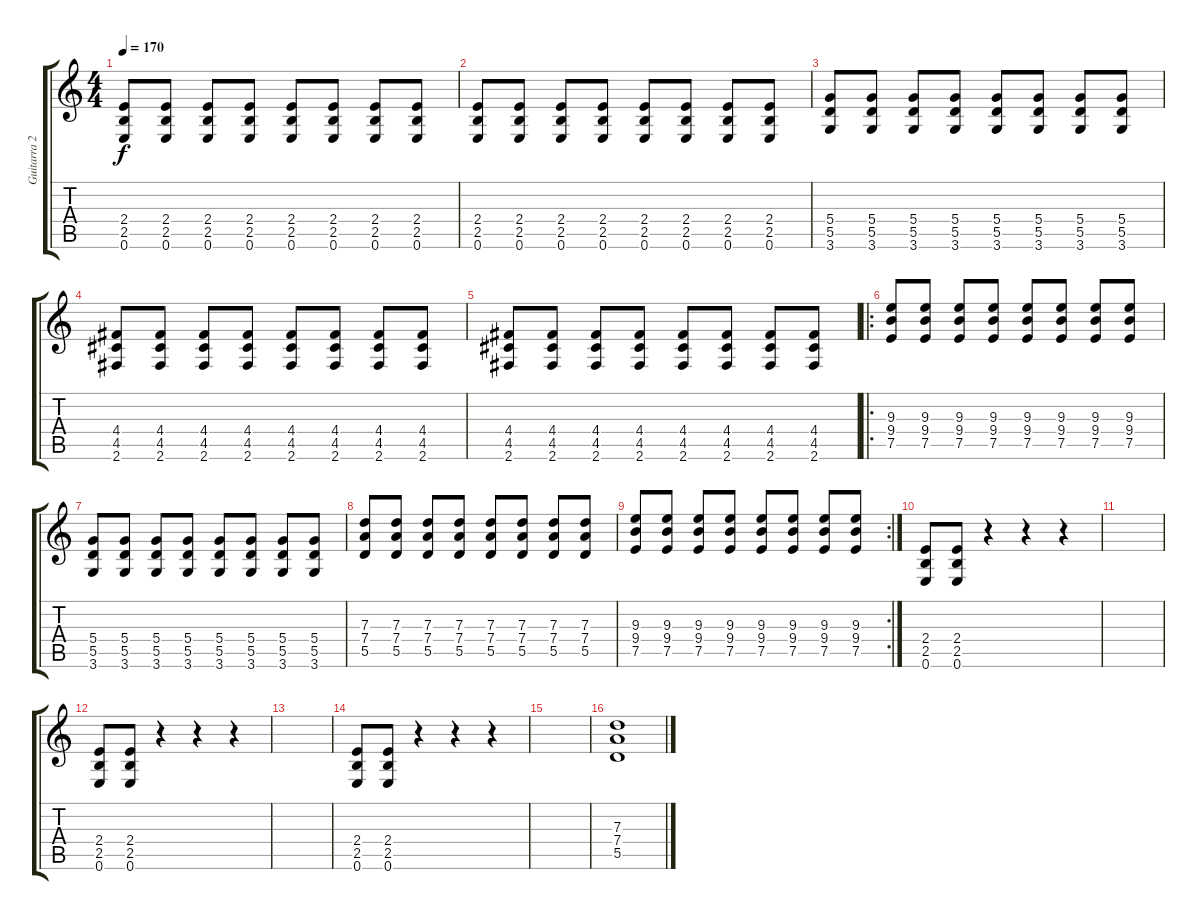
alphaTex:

\track ("Guitarra 2" "Guitarra 2") {instrument distortionguitar}
\staff {score tabs}
\tuning (E4 B3 G3 D3 A2 E2) {hide}
\ts (4 4)
\tempo 170
\clef g2
\ks c
(2.4 2.5 0.6).8{dy f} (2.4 2.5 0.6).8 (2.4 2.5 0.6).8 (2.4 2.5 0.6).8 (2.4 2.5 0.6).8 (2.4 2.5 0.6).8 (2.4 2.5 0.6).8 (2.4 2.5 0.6).8 |
(2.4 2.5 0.6).8 (2.4 2.5 0.6).8 (2.4 2.5 0.6).8 (2.4 2.5 0.6).8 (2.4 2.5 0.6).8 (2.4 2.5 0.6).8 (2.4 2.5 0.6).8 (2.4 2.5 0.6).8 |
(5.4 5.5 3.6).8 (5.4 5.5 3.6).8 (5.4 5.5 3.6).8 (5.4 5.5 3.6).8 (5.4 5.5 3.6).8 (5.4 5.5 3.6).8 (5.4 5.5 3.6).8 (5.4 5.5 3.6).8 |
(4.4 4.5 2.6).8 (4.4 4.5 2.6).8 (4.4 4.5 2.6).8 (4.4 4.5 2.6).8 (4.4 4.5 2.6).8 (4.4 4.5 2.6).8 (4.4 4.5 2.6).8 (4.4 4.5 2.6).8 |
(4.4 4.5 2.6).8 (4.4 4.5 2.6).8 (4.4 4.5 2.6).8 (4.4 4.5 2.6).8 (4.4 4.5 2.6).8 (4.4 4.5 2.6).8 (4.4 4.5 2.6).8 (4.4 4.5 2.6).8 |
\ro
(9.3 9.4 7.5).8 (9.3 9.4 7.5).8 (9.3 9.4 7.5).8 (9.3 9.4 7.5).8 (9.3 9.4 7.5).8 (9.3 9.4 7.5).8 (9.3 9.4 7.5).8 (9.3 9.4 7.5).8 |
(5.4 5.5 3.6).8 (5.4 5.5 3.6).8 (5.4 5.5 3.6).8 (5.4 5.5 3.6).8 (5.4 5.5 3.6).8 (5.4 5.5 3.6).8 (5.4 5.5 3.6).8 (5.4 5.5 3.6).8 |
(7.3 7.4 5.5).8 (7.3 7.4 5.5).8 (7.3 7.4 5.5).8 (7.3 7.4 5.5).8 (7.3 7.4 5.5).8 (7.3 7.4 5.5).8 (7.3 7.4 5.5).8 (7.3 7.4 5.5).8 |
\rc 2
(9.3 9.4 7.5).8 (9.3 9.4 7.5).8 (9.3 9.4 7.5).8 (9.3 9.4 7.5).8 (9.3 9.4 7.5).8 (9.3 9.4 7.5).8 (9.3 9.4 7.5).8 (9.3 9.4 7.5).8 |
(2.4 2.5 0.6).8 (2.4 2.5 0.6).8 r.4 r.4 r.4 |
|
(2.4 2.5 0.6).8 (2.4 2.5 0.6).8 r.4 r.4 r.4 |
|
(2.4 2.5 0.6).8 (2.4 2.5 0.6).8 r.4 r.4 r.4 |
|
(7.3 7.4 5.5).1
